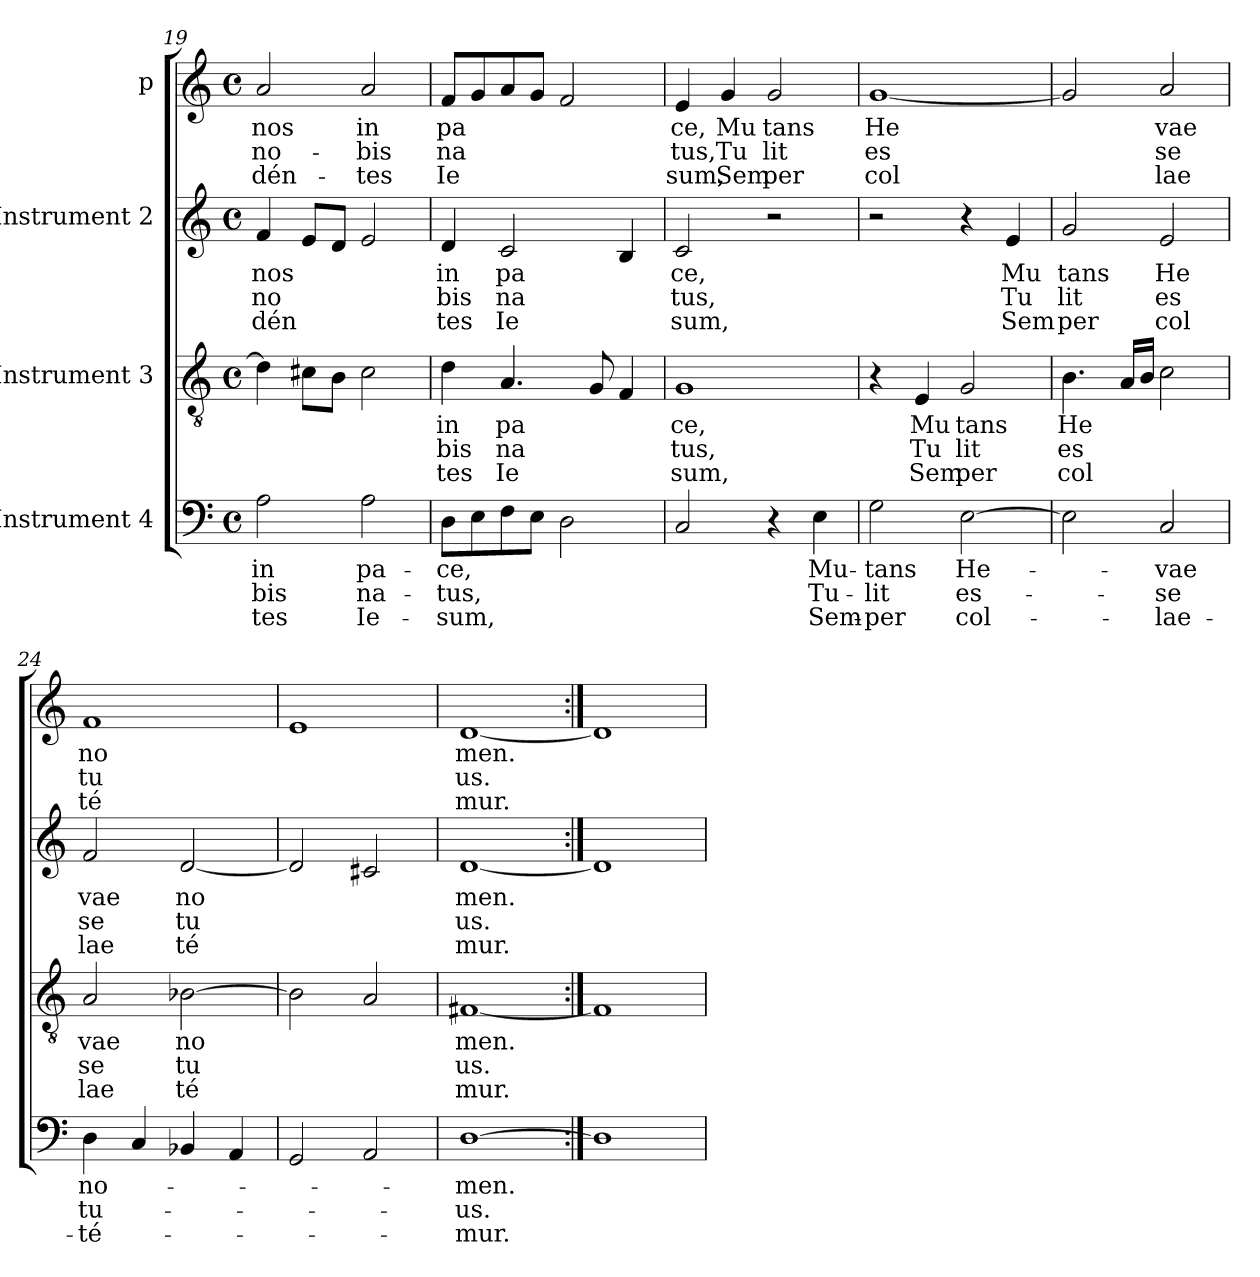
**kern	**text	**text	**text	**kern	**text	**text	**text	**kern	**text	**text	**text	**kern	**text	**text	**text
*part4	*part4	*part4	*part4	*part3	*part3	*part3	*part3	*part2	*part2	*part2	*part2	*part1	*part1	*part1	*part1
*staff4	*staff4	*staff4	*staff4	*staff3	*staff3	*staff3	*staff3	*staff2	*staff2	*staff2	*staff2	*staff1	*staff1	*staff1	*staff1
*I"Instrument 4	*	*	*	*I"Instrument 3	*	*	*	*I"Instrument 2	*	*	*	*I"p	*	*	*
*clefF4	*	*	*	*clefGv2	*	*	*	*clefG2	*	*	*	*clefG2	*	*	*
*M4/4	*	*	*	*M4/4	*	*	*	*M4/4	*	*	*	*M4/4	*	*	*
*met(c)	*	*	*	*met(c)	*	*	*	*met(c)	*	*	*	*met(c)	*	*	*
=19	=19	=19	=19	=19	=19	=19	=19	=19	=19	=19	=19	=19	=19	=19	=19
!	!LO:LY:b:cj	!LO:LY:b:cj	!LO:LY:b:cj	!	!	!	!	!	!LO:LY:b	!LO:LY:b:cj	!LO:LY:b	!	!LO:LY:b:cj	!LO:LY:b:cj	!LO:LY:b:cj
2A\	-in	bis	tes	4d\]	.	.	.	4f/	nos	no	dén	2a/	-nos	no-	-dén-
.	.	.	.	8c#X\L	.	.	.	8e/L	.	.	.	.	.	.	.
.	.	.	.	8B\J	.	.	.	8d/J	.	.	.	.	.	.	.
!	!LO:LY:b:cj	!LO:LY:b:cj	!LO:LY:b:cj	!	!	!	!	!	!	!	!	!	!LO:LY:b:cj	!LO:LY:b:cj	!LO:LY:b:cj
2A\	pa-	-na-	-Ie-	2c#\	.	.	.	2e/	.	.	.	2a/	-in	bis	tes
!!LO:LB:g=z
=20	=20	=20	=20	=20	=20	=20	=20	=20	=20	=20	=20	=20	=20	=20	=20
!	!LO:LY:b	!LO:LY:b	!LO:LY:b	!	!LO:LY:b:cj	!LO:LY:b:cj	!LO:LY:b:cj	!	!LO:LY:b:cj	!LO:LY:b:cj	!LO:LY:b:cj	!	!LO:LY:b:cj	!LO:LY:b:cj	!LO:LY:b:cj
8D\L	-ce,	tus,	sum,	4d\	in	bis	tes	4d/	in	bis	tes	8f/L	pa	na	Ie
8E\	.	.	.	.	.	.	.	.	.	.	.	8g/	.	.	.
!	!	!	!	!	!LO:LY:b:cj	!LO:LY:b:cj	!LO:LY:b:cj	!	!LO:LY:b:cj	!LO:LY:b:cj	!LO:LY:b:cj	!	!	!	!
8F\	.	.	.	4.A/	pa	na	Ie	2c/	pa	na	Ie	8a/	.	.	.
8E\J	.	.	.	.	.	.	.	.	.	.	.	8g/J	.	.	.
2D\	.	.	.	.	.	.	.	.	.	.	.	2f/	.	.	.
.	.	.	.	8G/	.	.	.	.	.	.	.	.	.	.	.
.	.	.	.	4F/	.	.	.	4B/	.	.	.	.	.	.	.
=21	=21	=21	=21	=21	=21	=21	=21	=21	=21	=21	=21	=21	=21	=21	=21
!	!	!	!	!	!LO:LY:b:cj	!LO:LY:b:cj	!LO:LY:b:cj	!	!LO:LY:b:cj	!LO:LY:b:cj	!LO:LY:b:cj	!	!LO:LY:b:cj	!LO:LY:b:cj	!LO:LY:b:cj
2C/	.	.	.	1G	ce,	tus,	sum,	2c/	ce,	tus,	sum,	4e/	ce,	tus,	sum,
!	!	!	!	!	!	!	!	!	!	!	!	!	!LO:LY:b:cj	!LO:LY:b:cj	!LO:LY:b:cj
.	.	.	.	.	.	.	.	.	.	.	.	4g/	Mu	Tu	Sem
!	!	!	!	!	!	!	!	!	!	!	!	!	!LO:LY:b:cj	!LO:LY:b:cj	!LO:LY:b:cj
4r	.	.	.	.	.	.	.	2r	.	.	.	2g/	tans	lit	per
!	!LO:LY:b:cj	!LO:LY:b:cj	!LO:LY:b:cj	!	!	!	!	!	!	!	!	!	!	!	!
4E\	Mu-	-Tu-	-Sem-	.	.	.	.	.	.	.	.	.	.	.	.
=22	=22	=22	=22	=22	=22	=22	=22	=22	=22	=22	=22	=22	=22	=22	=22
!	!LO:LY:b:cj	!LO:LY:b:cj	!LO:LY:b:cj	!	!	!	!	!	!	!	!	!	!LO:LY:b:cj	!LO:LY:b:cj	!LO:LY:b:cj
2G\	-tans	lit	per	4r	.	.	.	2r	.	.	.	[<1g	He	es	col
!	!	!	!	!	!LO:LY:b:cj	!LO:LY:b:cj	!LO:LY:b:cj	!	!	!	!	!	!	!	!
.	.	.	.	4E/	Mu	Tu	Sem	.	.	.	.	.	.	.	.
!	!LO:LY:b:cj	!LO:LY:b:cj	!LO:LY:b:cj	!	!LO:LY:b:cj	!LO:LY:b:cj	!LO:LY:b:cj	!	!	!	!	!	!	!	!
[>2E\	He-	-es-	-col-	2G/	tans	lit	per	4r	.	.	.	.	.	.	.
!	!	!	!	!	!	!	!	!	!LO:LY:b:cj	!LO:LY:b:cj	!LO:LY:b:cj	!	!	!	!
.	.	.	.	.	.	.	.	4e/	Mu	Tu	Sem	.	.	.	.
=23	=23	=23	=23	=23	=23	=23	=23	=23	=23	=23	=23	=23	=23	=23	=23
!	!	!	!	!	!LO:LY:b	!LO:LY:b:cj	!LO:LY:b	!	!LO:LY:b:cj	!LO:LY:b:cj	!LO:LY:b:cj	!	!	!	!
2E\]	.	.	.	4.B\	He	es	col	2g/	tans	lit	per	2g/]	.	.	.
.	.	.	.	16A/L	.	.	.	.	.	.	.	.	.	.	.
.	.	.	.	16B/J	.	.	.	.	.	.	.	.	.	.	.
!	!LO:LY:b:cj	!LO:LY:b:cj	!LO:LY:b:cj	!	!	!	!	!	!LO:LY:b:cj	!LO:LY:b:cj	!LO:LY:b:cj	!	!LO:LY:b:cj	!LO:LY:b:cj	!LO:LY:b:cj
2C/	-vae	se	lae-	2c\	.	.	.	2e/	He	es	col	2a/	vae	se	lae
=24	=24	=24	=24	=24	=24	=24	=24	=24	=24	=24	=24	=24	=24	=24	=24
!	!LO:LY:b:cj	!LO:LY:b:cj	!LO:LY:b:cj	!	!LO:LY:b:cj	!LO:LY:b:cj	!LO:LY:b:cj	!	!LO:LY:b:cj	!LO:LY:b:cj	!LO:LY:b:cj	!	!LO:LY:b:cj	!LO:LY:b:cj	!LO:LY:b:cj
4D\	-no-	-tu-	-té-	2A/	vae	se	lae	2f/	vae	se	lae	1f	no	tu	té
4C/	.	.	.	.	.	.	.	.	.	.	.	.	.	.	.
!	!	!	!	!	!LO:LY:b:cj	!LO:LY:b:cj	!LO:LY:b:cj	!	!LO:LY:b:cj	!LO:LY:b:cj	!LO:LY:b:cj	!	!	!	!
4BB-X/	.	.	.	[>2B-X\	no	tu	té	[<2d/	no	tu	té	.	.	.	.
4AA/	.	.	.	.	.	.	.	.	.	.	.	.	.	.	.
=25	=25	=25	=25	=25	=25	=25	=25	=25	=25	=25	=25	=25	=25	=25	=25
2GG/	.	.	.	2B-\]	.	.	.	2d/]	.	.	.	1e	.	.	.
2AA/	.	.	.	2A/	.	.	.	2c#X/	.	.	.	.	.	.	.
=26	=26	=26	=26	=26	=26	=26	=26	=26	=26	=26	=26	=26	=26	=26	=26
!	!LO:LY:b:cj	!LO:LY:b:cj	!LO:LY:b:cj	!	!LO:LY:b:cj	!LO:LY:b:cj	!LO:LY:b:cj	!	!LO:LY:b:cj	!LO:LY:b:cj	!LO:LY:b:cj	!	!LO:LY:b:cj	!LO:LY:b:cj	!LO:LY:b:cj
[1D	-men.	us.	mur.	[1F#X	men.	us.	mur.	[1d	men.	us.	mur.	[1d	men.	us.	mur.
=27:|!	=27:|!	=27:|!	=27:|!	=27:|!	=27:|!	=27:|!	=27:|!	=27:|!	=27:|!	=27:|!	=27:|!	=27:|!	=27:|!	=27:|!	=27:|!
1D]	.	.	.	1F#]	.	.	.	1d]	.	.	.	1d]	.	.	.
=	=	=	=	=	=	=	=	=	=	=	=	=	=	=	=
*-	*-	*-	*-	*-	*-	*-	*-	*-	*-	*-	*-	*-	*-	*-	*-
